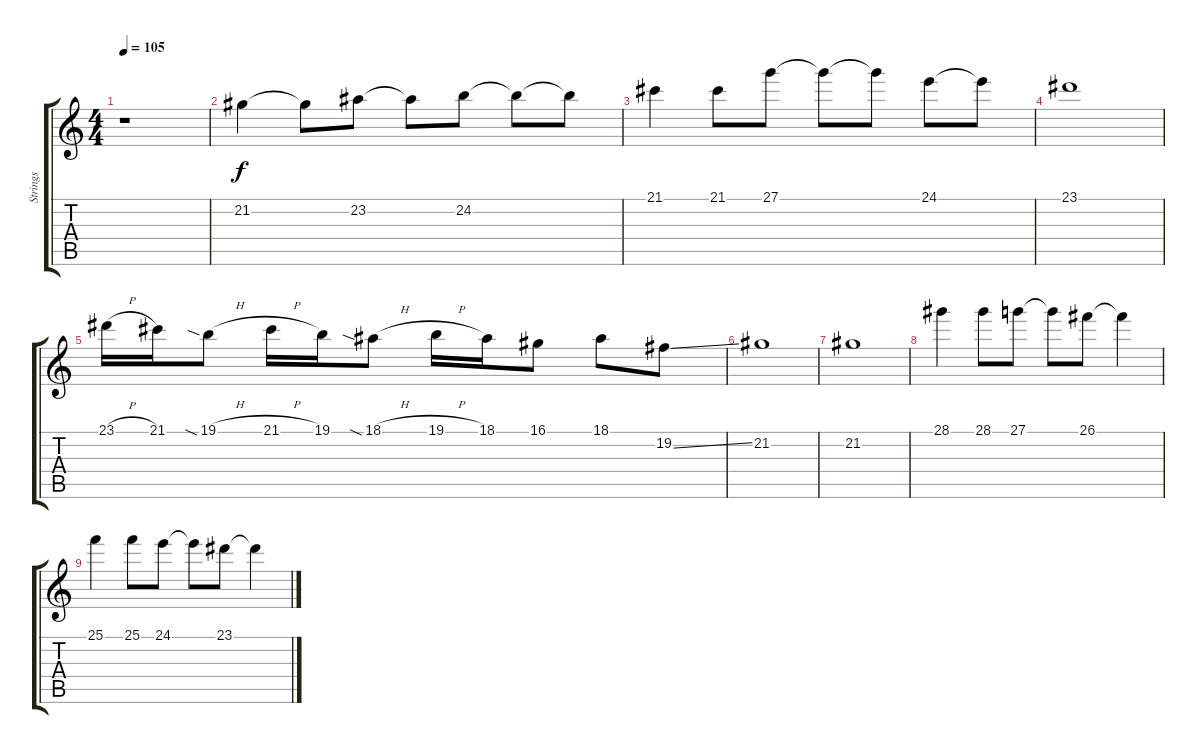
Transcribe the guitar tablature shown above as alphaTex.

\track ("Strings" "Strings") {instrument stringensemble1}
\staff {score tabs}
\tuning (E4 B3 G3 D3 A2 E2) {hide}
\ts (4 4)
\tempo 105
\clef g2
\ks c
r.1{dy f} |
21.2.4 21.2{t}.8 23.2.8 23.2{t}.8 24.2.8 24.2{t}.8 24.2{t}.8 |
21.1.4 21.1.8 27.1.8 27.1{t}.8 27.1{t}.8 24.1.8 24.1{t}.8 |
23.1.1 |
23.1{h}.16 21.1.16 19.1{sia h}.8 21.1{h}.16 19.1.16 18.1{sia h}.8 19.1{h}.16 18.1.16 16.1.8 18.1.8 19.2{ss}.8 |
21.2.1 |
21.2.1 |
28.1.4 28.1.8 27.1.8 27.1{t}.8 26.1.8 26.1{t}.4 |
25.1.4 25.1.8 24.1.8 24.1{t}.8 23.1.8 23.1{t}.4
